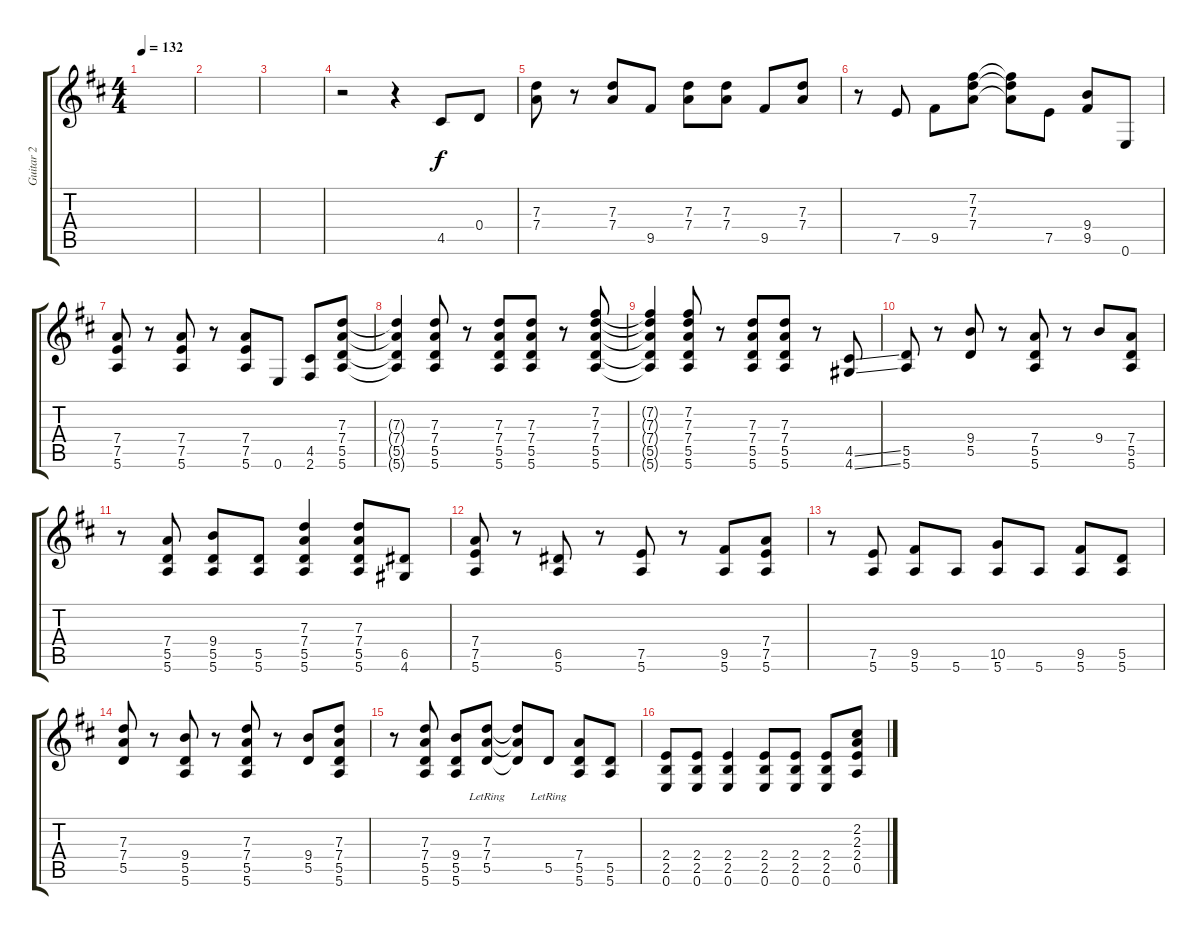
\track ("Guitar 2" "Guitar 2") {instrument overdrivenguitar}
\staff {score tabs}
\tuning (E4 B3 G3 D3 A2 E2) {hide}
\ts (4 4)
\tempo 132
\clef g2
\ks d
|
|
|
r.2 r.4 4.5.8 0.4.8 |
(7.3 7.4).8 r.8 (7.3 7.4).8 9.5.8 (7.3 7.4).8 (7.3 7.4).8 9.5.8 (7.3 7.4).8 |
r.8 7.5.8 9.5.8 (7.2 7.3 7.4).8 (7.2{t} 7.3{t} 7.4{t}).8 7.5.8 (9.4 9.5).8 0.6.8 |
(7.4 7.5 5.6).8 r.8 (7.4 7.5 5.6).8 r.8 (7.4 7.5 5.6).8 0.6.8 (4.5 2.6).8 (7.3 7.4 5.5 5.6).8 |
(7.3{t} 7.4{t} 5.5{t} 5.6{t}).4 (7.3 7.4 5.5 5.6).8 r.8 (7.3 7.4 5.5 5.6).8 (7.3 7.4 5.5 5.6).8 r.8 (7.2 7.3 7.4 5.5 5.6).8 |
(7.2{t} 7.3{t} 7.4{t} 5.5{t} 5.6{t}).4 (7.2 7.3 7.4 5.5 5.6).8 r.8 (7.3 7.4 5.5 5.6).8 (7.3 7.4 5.5 5.6).8 r.8 (4.5{ss} 4.6{ss}).8 |
(5.5 5.6).8 r.8 (9.4 5.5).8 r.8 (7.4 5.5 5.6).8 r.8 9.4.8 (7.4 5.5 5.6).8 |
r.8 (7.4 5.5 5.6).8 (9.4 5.5 5.6).8 (5.5 5.6).8 (7.3 7.4 5.5 5.6).4 (7.3 7.4 5.5 5.6).8 (6.5 4.6).8 |
(7.4 7.5 5.6).8 r.8 (6.5 5.6).8 r.8 (7.5 5.6).8 r.8 (9.5 5.6).8 (7.4 7.5 5.6).8 |
r.8 (7.5 5.6).8 (9.5 5.6).8 5.6.8 (10.5 5.6).8 5.6.8 (9.5 5.6).8 (5.5 5.6).8 |
(7.3 7.4 5.5).8 r.8 (9.4 5.5 5.6).8 r.8 (7.3 7.4 5.5 5.6).8 r.8 (9.4 5.5).8 (7.3 7.4 5.5 5.6).8 |
r.8 (7.3 7.4 5.5 5.6).8 (9.4 5.5 5.6).8 (7.3{lr} 7.4{lr} 5.5{lr}).8 (7.3{t} 7.4{t} 5.5{t}).8 5.5{lr}.8 (7.4 5.5 5.6).8 (5.5 5.6).8 |
(2.4 2.5 0.6).8 (2.4 2.5 0.6).8 (2.4 2.5 0.6).4 (2.4 2.5 0.6).8 (2.4 2.5 0.6).8 (2.4 2.5 0.6).8 (2.2 2.3 2.4 0.5).8
